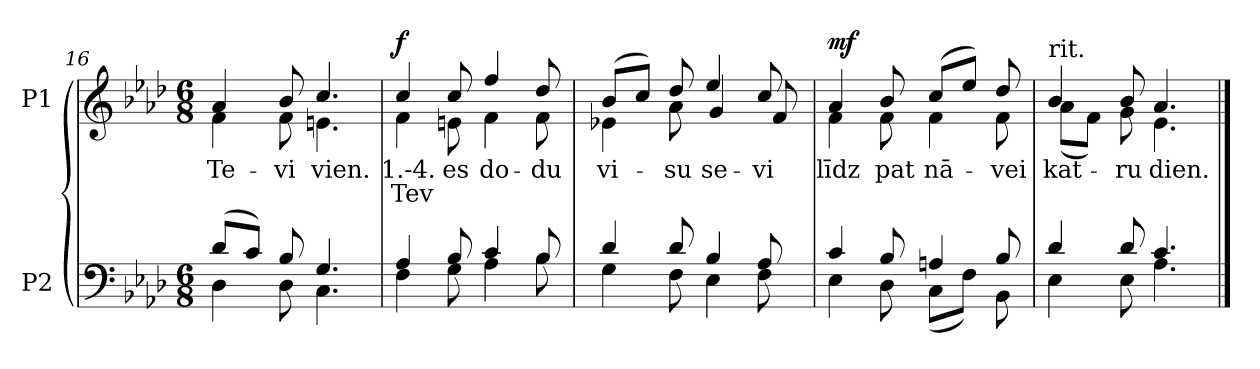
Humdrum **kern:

**kern	**kern	**text	**text	**dynam
*part2	*part1	*part1	*part1	*part1
*staff2	*staff1	*staff1	*staff1	*staff1
*I"P2	*I"P1	*	*	*
*clefF4	*clefG2	*	*	*
*k[b-e-a-d-]	*k[b-e-a-d-]	*	*	*
*A-:	*A-:	*	*	*
*M6/8	*M6/8	*	*	*
=16	=16	=16	=16	=16
*^	*	*	*	*
!	!	!	!LO:LY:b:color=#000000	!	!
*	*	*^	*	*	*
(8d-i/L	4D-i\	4a-i/	4fi\	Te-	.	.
8ci/J)	.	.	.	.	.	.
!	!	!	!	!LO:LY:b:color=#000000	!	!
8B-i/	8D-i\	8b-i/	8fi\	-vi	.	.
!	!	!	!	!LO:LY:b:color=#000000	!	!
4.Gi/	4.Ci\	4.cci/	4.eni\	vien.	.	.
!!LO:LB:g=z	!!
=17	=17	=17	=17	=17	=17	=17
!	!	!	!	!LO:LY:b:color=#000000	!LO:LY:b:color=#000000	!
4A-i/	4Fi\	4cci/	4fi\	1.-4.	Tev	f
!	!	!	!	!LO:LY:b:color=#000000	!	!
8B-i/	8Gi\	8cci/	8eni\	es	.	.
!	!	!	!	!LO:LY:b:color=#000000	!	!
4ci/	4A-i\	4ffi/	4fi\	do-	.	.
!	!	!	!	!LO:LY:b:color=#000000	!	!
8B-i/	8B-i\	8dd-i/	8fi\	-du	.	.
=18	=18	=18	=18	=18	=18	=18
!	!	!	!	!LO:LY:b:color=#000000	!	!
4d-i/	4Gi\	(8b-i/L	4e-Xi\	vi-	.	.
.	.	8cci/J)	.	.	.	.
!	!	!	!	!LO:LY:b:color=#000000	!	!
8d-i/	8Fi\	8dd-i/	8a-i\	-su	.	.
!	!	!	!	!LO:LY:b:color=#000000	!	!
4B-i/	4E-i\	4ee-i/	4gi/	se-	.	.
!	!	!	!	!LO:LY:b:color=#000000	!	!
8A-i/	8Fi\	8cci/	8fi/	-vi	.	.
=19	=19	=19	=19	=19	=19	=19
!	!	!	!	!LO:LY:b:color=#000000	!	!
4ci/	4E-i\	4a-i/	4fi\	līdz	.	mf
!	!	!	!	!LO:LY:b:color=#000000	!	!
8B-i/	8D-i\	8b-i/	8fi\	pat	.	.
!	!	!	!	!LO:LY:b:color=#000000	!	!
4Ani/	(8Ci\L	(8cci/L	4fi\	nā-	.	.
.	8Fi\J)	8ee-i/J)	.	.	.	.
!	!	!	!	!LO:LY:b:color=#000000	!	!
8B-i/	8BB-i\	8dd-i/	8fi\	-vei	.	.
=20	=20	=20	=20	=20	=20	=20
!	!	!LO:TX:t=rit.	!	!	!	!
!	!	!	!	!LO:LY:b:color=#000000	!	!
4d-i/	4E-i\	4b-i/	(8a-i\L	kat-	.	.
.	.	.	8fi\J)	.	.	.
!	!	!	!	!LO:LY:b:color=#000000	!	!
8d-i/	8E-i\	8b-i/	8gi\	-ru	.	.
!	!	!	!	!LO:LY:b:color=#000000	!	!
4.ci/	4.A-i\	4.a-i/	4.e-i\	dien.	.	.
*v	*v	*	*	*	*	*
*	*v	*v	*	*	*
==	==	==	==	==
*-	*-	*-	*-	*-
